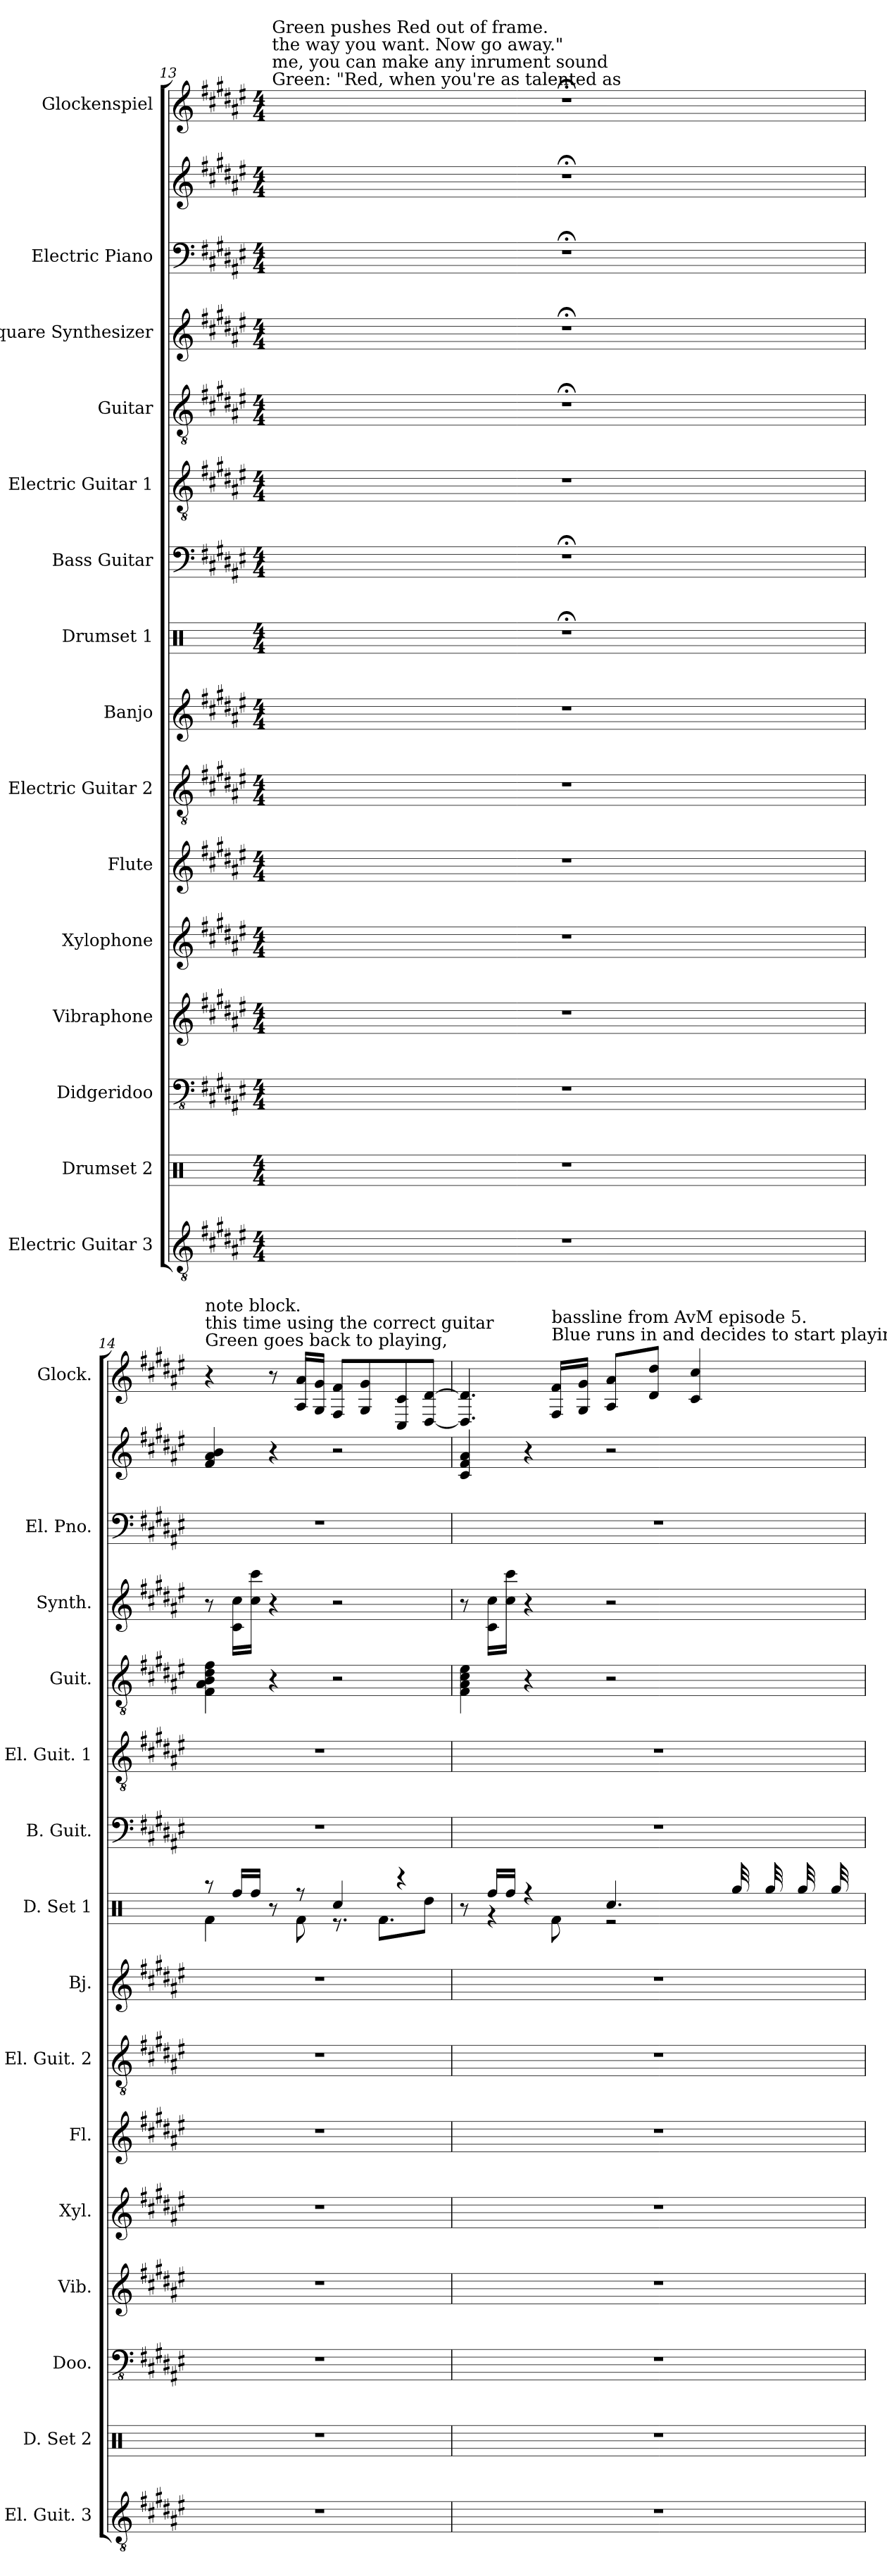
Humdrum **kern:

**kern	**kern	**kern	**kern	**kern	**kern	**kern	**kern	**kern	**kern	**kern	**kern	**kern	**kern	**kern	**kern
*part15	*part14	*part13	*part12	*part11	*part10	*part9	*part8	*part7	*part6	*part5	*part4	*part3	*part2	*part2	*part1
*staff16	*staff15	*staff14	*staff13	*staff12	*staff11	*staff10	*staff9	*staff8	*staff7	*staff6	*staff5	*staff4	*staff3	*staff2	*staff1
*I"Electric Guitar 3	*I"Drumset 2	*I"Didgeridoo	*I"Vibraphone	*I"Xylophone	*I"Flute	*I"Electric Guitar 2	*I"Banjo	*I"Drumset 1	*I"Bass Guitar	*I"Electric Guitar 1	*I"Guitar	*I"Square Synthesizer	*I"Electric Piano	*	*I"Glockenspiel
*I'El. Guit. 3	*I'D. Set 2	*I'Doo.	*I'Vib.	*I'Xyl.	*I'Fl.	*I'El. Guit. 2	*I'Bj.	*I'D. Set 1	*I'B. Guit.	*I'El. Guit. 1	*I'Guit.	*I'Synth.	*I'El. Pno.	*	*I'Glock.
*clefGv2	*clefX	*clefFv4	*clefG2	*clefG2	*clefG2	*clefGv2	*clefG2	*clefX	*clefF4	*clefGv2	*clefGv2	*clefG2	*clefF4	*clefG2	*clefG2
*	*	*	*	*ITrd-7c-12	*	*	*	*	*ITrd7c12	*	*	*	*	*	*ITrd-14c-24
*k[f#c#g#d#a#e#]	*k[]	*k[f#c#g#d#a#e#]	*k[f#c#g#d#a#e#]	*k[f#c#g#d#a#e#]	*k[f#c#g#d#a#e#]	*k[f#c#g#d#a#e#]	*k[f#c#g#d#a#e#]	*k[]	*k[f#c#g#d#a#e#]	*k[f#c#g#d#a#e#]	*k[f#c#g#d#a#e#]	*k[f#c#g#d#a#e#]	*k[f#c#g#d#a#e#]	*k[f#c#g#d#a#e#]	*k[f#c#g#d#a#e#]
*M4/4	*M4/4	*M4/4	*M4/4	*M4/4	*M4/4	*M4/4	*M4/4	*M4/4	*M4/4	*M4/4	*M4/4	*M4/4	*M4/4	*M4/4	*M4/4
=13	=13	=13	=13	=13	=13	=13	=13	=13	=13	=13	=13	=13	=13	=13	=13
!	!	!	!	!	!	!	!	!	!	!	!	!	!	!	!LO:TX:t=Green&colon; "Red, when you're as talented as
!	!	!	!	!	!	!	!	!	!	!	!	!	!	!	!LO:TX:t=me, you can make any inrument sound
!	!	!	!	!	!	!	!	!	!	!	!	!	!	!	!LO:TX:t=the way you want. Now go away."
!	!	!	!	!	!	!	!	!	!	!	!	!	!	!	!LO:TX:t=Green pushes Red out of frame.
1r	1r	1r	1r	1r	1r	1r	1r	1r;<	1r;<	1r	1r;<	1r;<	1r;<	1r;<	1r;<
!!LO:PB:g=z
=14	=14	=14	=14	=14	=14	=14	=14	=14	=14	=14	=14	=14	=14	=14	=14
*	*	*	*	*	*	*	*	*^	*	*	*	*	*	*	*
!	!	!	!	!	!	!	!	!	!	!	!	!	!	!	!	!LO:TX:a:t=Green goes back to playing,
!	!	!	!	!	!	!	!	!	!	!	!	!	!	!	!	!LO:TX:t=this time using the correct guitar
!	!	!	!	!	!	!	!	!	!	!	!	!	!	!	!	!LO:TX:t=note block.
1r	1r	1r	1r	1r	1r	1r	1r	8r	4Rfi\	1r	1r	4F#i\ 4A#i\ 4Bi\ 4d#i\ 4f#i\	8r	1r	4f#i/ 4a#i/ 4bi/	4r
.	.	.	.	.	.	.	.	16Rffi/LL	.	.	.	.	16c#i\ 16cc#i\LL	.	.	.
.	.	.	.	.	.	.	.	16Rffi/JJ	.	.	.	.	16cc#i\ 16ccc#i\JJ	.	.	.
.	.	.	.	.	.	.	.	8r	8ryy	.	.	4r	4r	.	4r	8r
.	.	.	.	.	.	.	.	8r	8Rfi\	.	.	.	.	.	.	16aa#i/ 16aaa#i/LL
.	.	.	.	.	.	.	.	.	.	.	.	.	.	.	.	16gg#i/ 16ggg#i/JJ
.	.	.	.	.	.	.	.	4Rcci/	8.r	.	.	2r	2r	.	2r	8ff#i/ 8fff#i/L
.	.	.	.	.	.	.	.	.	.	.	.	.	.	.	.	8gg#i/ 8ggg#i/
.	.	.	.	.	.	.	.	.	8.Rfi\L	.	.	.	.	.	.	.
.	.	.	.	.	.	.	.	4r	.	.	.	.	.	.	.	8cc#i/ 8ccc#i/
.	.	.	.	.	.	.	.	.	8Rddi\J	.	.	.	.	.	.	[8dd#i/ [8ddd#i/J
=15	=15	=15	=15	=15	=15	=15	=15	=15	=15	=15	=15	=15	=15	=15	=15	=15
1r	1r	1r	1r	1r	1r	1r	1r	8r	8ryy	1r	1r	4F#i\ 4A#i\ 4c#i\ 4e#i\	8r	1r	4c#i/ 4f#i/ 4a#i/	4.dd#i/] 4.ddd#i/]
.	.	.	.	.	.	.	.	16Rffi/LL	4r	.	.	.	16c#i\ 16cc#i\LL	.	.	.
.	.	.	.	.	.	.	.	16Rffi/JJ	.	.	.	.	16cc#i\ 16ccc#i\JJ	.	.	.
.	.	.	.	.	.	.	.	4r	.	.	.	4r	4r	.	4r	.
!	!	!	!	!	!	!	!	!	!	!	!	!	!	!	!	!LO:TX:t=Blue runs in and decides to start playing the
!	!	!	!	!	!	!	!	!	!	!	!	!	!	!	!	!LO:TX:t=bassline from AvM episode 5.
.	.	.	.	.	.	.	.	.	8Rfi\	.	.	.	.	.	.	16ff#i/ 16fff#i/LL
.	.	.	.	.	.	.	.	.	.	.	.	.	.	.	.	16gg#i/ 16ggg#i/JJ
.	.	.	.	.	.	.	.	4.Rcci/	2r	.	.	2r	2r	.	2r	8aa#i/ 8aaa#i/L
.	.	.	.	.	.	.	.	.	.	.	.	.	.	.	.	8ddd#i/ 8dddd#i/J
.	.	.	.	.	.	.	.	.	.	.	.	.	.	.	.	4ccc#i/ 4cccc#i/
*	*	*	*	*	*	*	*	*tremolo	*	*	*	*	*	*	*	*
.	.	.	.	.	.	.	.	32Rgg/	.	.	.	.	.	.	.	.
.	.	.	.	.	.	.	.	32Rgg/	.	.	.	.	.	.	.	.
.	.	.	.	.	.	.	.	32Rgg/	.	.	.	.	.	.	.	.
.	.	.	.	.	.	.	.	32Rgg/	.	.	.	.	.	.	.	.
*	*	*	*	*	*	*	*	*Xtremolo	*	*	*	*	*	*	*	*
*	*	*	*	*	*	*	*	*v	*v	*	*	*	*	*	*	*
=	=	=	=	=	=	=	=	=	=	=	=	=	=	=	=
*-	*-	*-	*-	*-	*-	*-	*-	*-	*-	*-	*-	*-	*-	*-	*-
